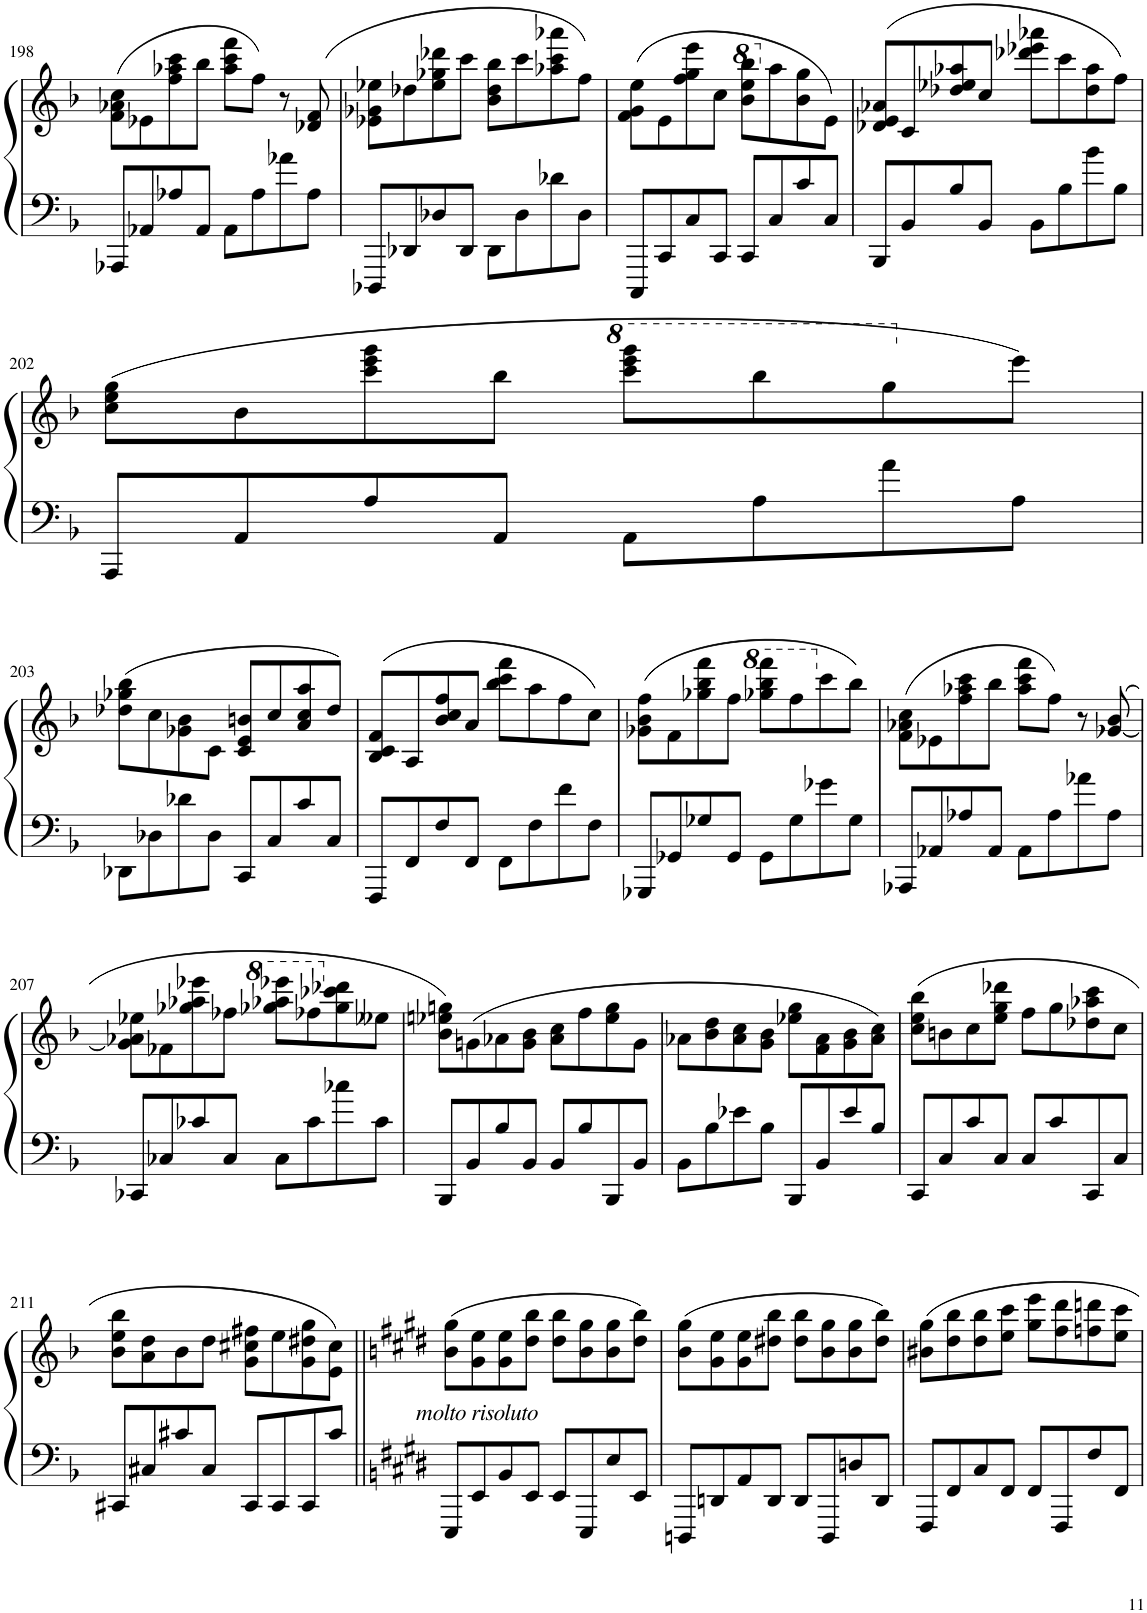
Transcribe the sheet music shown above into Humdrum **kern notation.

**kern	**kern
*part1	*part1
*staff2	*staff1
*I"Piano	*
*I'Pno.	*
!!LO:PB:g=z
*clefF4	*clefG2
*k[b-]	*k[b-]
*M2/2	*M2/2
*met(c|)	*met(c|)
=198	=198
8AAA-X/L	(8f\ 8a-X\ 8cc\L
8AA-X/	8e-X\
8A-X/	8ff\ 8aa-X\ 8ccc\
8AA-/J	8bb-\J
8AA-\L	8aa-\ 8ccc\ 8fff\L
8A-\	8ff\J)
8a-X\	8r
8A-\J	(>8d-X/ 8f/
=199	=199
8DDD-X/L	8e-X\ 8g-X\ 8ee-X\L
8DD-X/	8dd-X\
8D-X/	8ee-\ 8gg-X\ 8ddd-X\
8DD-/J	8ccc\J
8DD-\L	8b-\ 8dd-\ 8bb-\L
8D-\	8ccc\
8d-X\	8aa-X\ 8ccc\ 8aaa-X\
8D-\J	8ff\J)
=200	=200
8CCC/L	(8f\ 8g\ 8ee\L
8CC/	8e\
8C/	8ff\ 8gg\ 8eee\
8CC/J	8cc\J
*	*8va
8CC/L	8bb-\ 8eee\ 8bbb-\L
*	*X8va
8C/	8aa\
8c/	8b-\ 8gg\
8C/J	8e\J)
=201	=201
8BBB-/L	(8d-X/ 8e/ 8a-X/L
8BB-/	8c/
8B-/	8dd-X/ 8ee-X/ 8aa-X/
8BB-/J	8cc/J
8BB-\L	8ddd-X\ 8eee-X\ 8aaa-X\L
8B-\	8ccc\
8b-\	8dd-\ 8aa-\
8B-\J	8ff\J)
!!LO:LB:g=z
=202	=202
8AAA/L	(8cc\ 8ee\ 8gg\L
8AA/	8b-\
8A/	8ccc\ 8eee\ 8ggg\
8AA/J	8bb-\J
*	*8va
8AA\L	8cccc\ 8eeee\ 8gggg\L
8A\	8bbb-\
8a\	8ggg\
*	*X8va
8A\J	8eee\J)
!!LO:LB:g=z
=203	=203
8DD-X\L	(8dd-X\ 8gg-X\ 8bb-\L
8D-X\	8cc\
8d-X\	8g-X\ 8b-\
8D-\J	8c\J
8CC/L	8c/ 8e/ 8bn/L
8C/	8cc/
8c/	8a/ 8cc/ 8aa/
8C/J	8dd-/J)
=204	=204
8FFF/L	(8B-/ 8c/ 8f/L
8FF/	8A/
8F/	8b-/ 8cc/ 8ff/
8FF/J	8a/J
8FF\L	8bb-\ 8ccc\ 8fff\L
8F\	8aa\
8f\	8ff\
8F\J	8cc\J)
=205	=205
8GGG-X/L	(8g-X\ 8b-\ 8ff\L
8GG-X/	8f\
8G-X/	8gg-X\ 8bb-\ 8fff\
8GG-/J	8ff\J
*	*8va
8GG-\L	8ggg-X\ 8bbb-\ 8ffff\L
8G-\	8fff\
*	*X8va
8g-X\	8ccc\
8G-\J	8bb-\J)
=206	=206
8AAA-X/L	(8f\ 8a-X\ 8cc\L
8AA-X/	8e-X\
8A-X/	8ff\ 8aa-X\ 8ccc\
8AA-/J	8bb-\J
8AA-\L	8aa-\ 8ccc\ 8fff\L
8A-\	8ff\J)
8a-X\	8r
8A-\J	([8g-X/ 8b-/
!!LO:LB:g=z
=207	=207
8CC-X/L	8g-\] 8a-X\ 8ee-X\L
8C-X/	8f-X\
8c-X/	8gg-X\ 8aa-X\ 8eee-X\
8C-/J	8ff-X\J
*	*8va
8C-\L	8ggg-X\ 8aaa-X\ 8eeee-X\L
8c-\	8fff-X\
*	*X8va
8cc-X\	8gg-\ 8ccc-X\ 8ddd-X\
8c-\J	8ee--X\J
=208	=208
8BBB-/L	8b-\ 8ee-X\ 8ggn\L)
8BB-/	(8gn\
8B-/	8a-X\
8BB-/J	8g\ 8b-\J
8BB-/L	8a-\ 8cc\L
8B-/	8ff\
8BBB-/	8ee-\ 8gg\
8BB-/J	8g\J
=209	=209
8BB-\L	8a-X\L
8B-\	8b-\ 8dd\
8e-X\	8a-\ 8cc\
8B-\J	8g\ 8b-\J
8BBB-/L	8ee-X\ 8gg\L
8BB-/	8f\ 8a-\
8e-/	8g\ 8b-\
8B-/J	8a-\ 8cc\J)
=210	=210
8CC/L	(8cc\ 8ee\ 8bb-\L
8C/	8bn\
8c/	8cc\
8C/J	8ee\ 8gg\ 8ddd-X\J
8C/L	8ff\L
8c/	8gg\
8CC/	8dd-X\ 8aa-X\ 8ccc\
8C/J	8cc\J
!!LO:LB:g=z
=211	=211
8CC#X/L	8b-\ 8ee\ 8bb-\L
8C#X/	8a\ 8dd\
8c#X/	8b-\
8C#/J	8dd\J
8CC#/L	8g\ 8cc#X\ 8ff#X\L
8CC#/	8ee\
8CC#/	8g\ 8dd#X\ 8gg\
8c#/J	8e\ 8cc#\J)
=212||	=212||
*k[f#c#g#d#]	*k[f#c#g#d#]
!	!LO:TX:b:i:t=molto risoluto
8EEE/L	(8b\ 8gg#\L
8EE/	8g#\ 8ee\
8BB/	8g#\ 8ee\
8EE/J	8dd#\ 8bb\J
8EE/L	8dd#\ 8bb\L
8EEE/	8b\ 8gg#\
8E/	8b\ 8gg#\
8EE/J	8dd#\ 8bb\J)
=213	=213
8DDDn/L	(8b\ 8gg#\L
8DDn/	8g#\ 8ee\
8AA/	8g#\ 8ee\
8DD/J	8dd#X\ 8bb\J
8DD/L	8dd#\ 8bb\L
8DDD/	8b\ 8gg#\
8Dn/	8b\ 8gg#\
8DD/J	8dd#\ 8bb\J)
=214	=214
8FFF#/L	8b#X\ 8gg#\L
8FF#/	8dd#\ 8bb\
8C#/	8dd#\ 8bb\
8FF#/J	8ee\ 8ccc#\J
8FF#/L	8gg#\ 8eee\L
8FFF#/	8ff#\ 8ddd#\
8F#/	8ffn\ 8dddn\
8FF#/J	8ee\ 8ccc#\J
=	=
*-	*-
